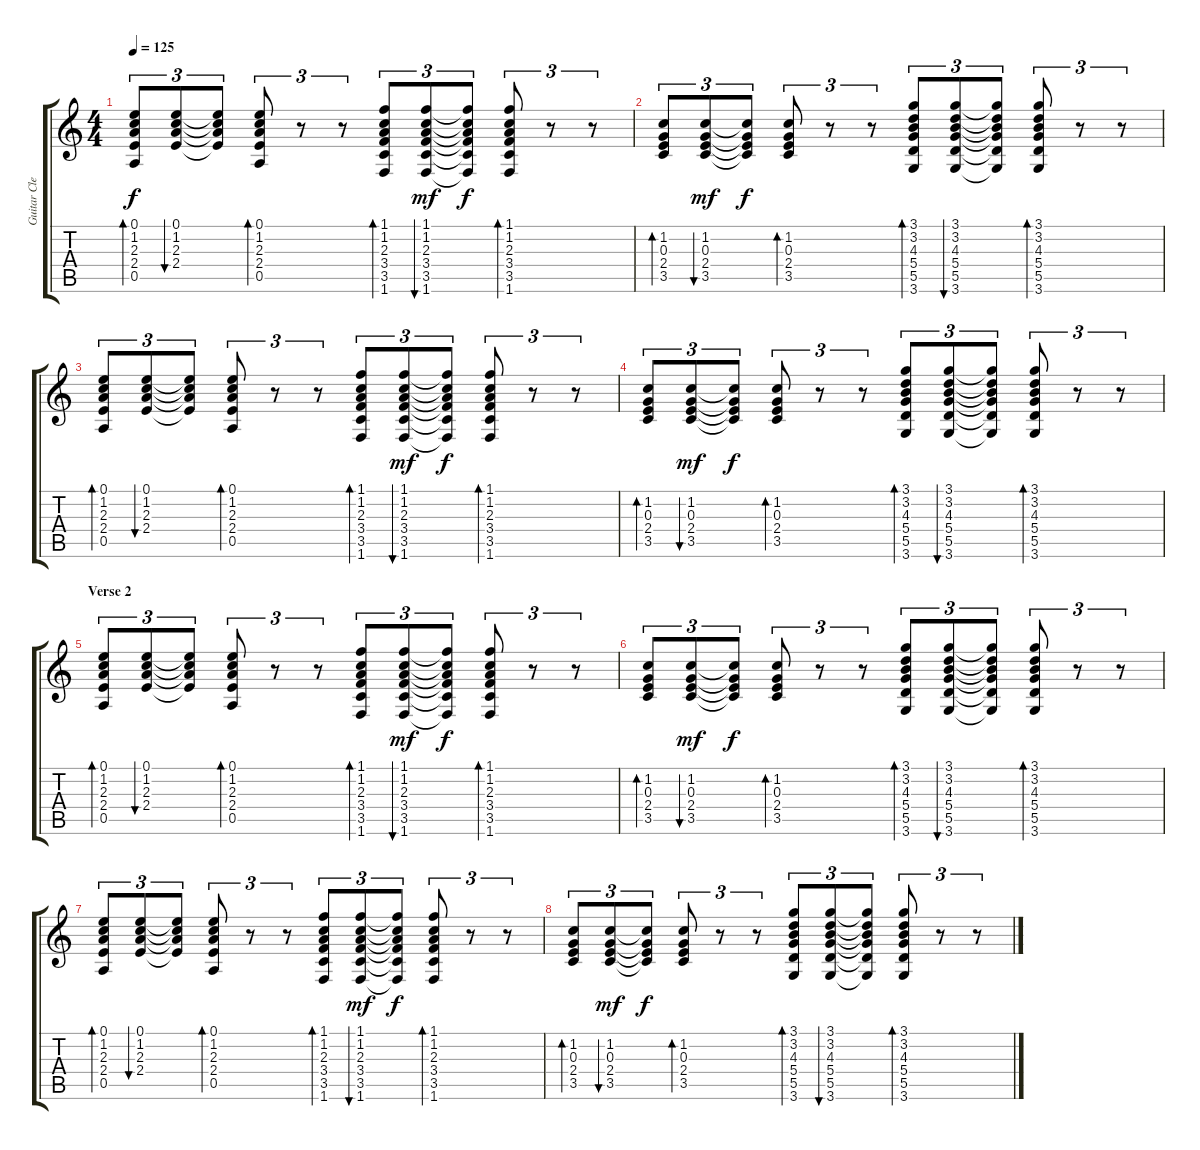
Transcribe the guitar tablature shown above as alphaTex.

\track ("Guitar Clean + Small Chorus /reverb" "Guitar Cle") {instrument electricguitarclean}
\staff {score tabs}
\tuning (E4 B3 G3 D3 A2 E2) {hide}
\ts (4 4)
\tempo 125
\clef g2
\ks c
(0.1 1.2 2.3 2.4 0.5).8{tu (3 2) bd 30 dy f} (0.1 1.2 2.3 2.4).8{tu (3 2) bu 30} (0.1{t} 1.2{t} 2.3{t} 2.4{t}).8{tu (3 2)} (0.1 1.2 2.3 2.4 0.5).8{tu (3 2) bd 30} r.8{tu (3 2)} r.8{tu (3 2)} (1.1 1.2 2.3 3.4 3.5 1.6).8{tu (3 2) bd 30} (1.1 1.2 2.3 3.4 3.5 1.6).8{tu (3 2) bu 30 dy mf} (1.1{t} 1.2{t} 2.3{t} 3.4{t} 3.5{t} 1.6{t}).8{tu (3 2) dy f} (1.1 1.2 2.3 3.4 3.5 1.6).8{tu (3 2) bd 30} r.8{tu (3 2)} r.8{tu (3 2)} |
(1.2 0.3 2.4 3.5).8{tu (3 2) bd 30} (1.2 0.3 2.4 3.5).8{tu (3 2) bu 30 dy mf} (1.2{t} 0.3{t} 2.4{t} 3.5{t}).8{tu (3 2) dy f} (1.2 0.3 2.4 3.5).8{tu (3 2) bd 30} r.8{tu (3 2)} r.8{tu (3 2)} (3.1 3.2 4.3 5.4 5.5 3.6).8{tu (3 2) bd 30} (3.1 3.2 4.3 5.4 5.5 3.6).8{tu (3 2) bu 30} (3.1{t} 3.2{t} 4.3{t} 5.4{t} 5.5{t} 3.6{t}).8{tu (3 2)} (3.1 3.2 4.3 5.4 5.5 3.6).8{tu (3 2) bd 30} r.8{tu (3 2)} r.8{tu (3 2)} |
(0.1 1.2 2.3 2.4 0.5).8{tu (3 2) bd 30} (0.1 1.2 2.3 2.4).8{tu (3 2) bu 30} (0.1{t} 1.2{t} 2.3{t} 2.4{t}).8{tu (3 2)} (0.1 1.2 2.3 2.4 0.5).8{tu (3 2) bd 30} r.8{tu (3 2)} r.8{tu (3 2)} (1.1 1.2 2.3 3.4 3.5 1.6).8{tu (3 2) bd 30} (1.1 1.2 2.3 3.4 3.5 1.6).8{tu (3 2) bu 30 dy mf} (1.1{t} 1.2{t} 2.3{t} 3.4{t} 3.5{t} 1.6{t}).8{tu (3 2) dy f} (1.1 1.2 2.3 3.4 3.5 1.6).8{tu (3 2) bd 30} r.8{tu (3 2)} r.8{tu (3 2)} |
(1.2 0.3 2.4 3.5).8{tu (3 2) bd 30} (1.2 0.3 2.4 3.5).8{tu (3 2) bu 30 dy mf} (1.2{t} 0.3{t} 2.4{t} 3.5{t}).8{tu (3 2) dy f} (1.2 0.3 2.4 3.5).8{tu (3 2) bd 30} r.8{tu (3 2)} r.8{tu (3 2)} (3.1 3.2 4.3 5.4 5.5 3.6).8{tu (3 2) bd 30} (3.1 3.2 4.3 5.4 5.5 3.6).8{tu (3 2) bu 30} (3.1{t} 3.2{t} 4.3{t} 5.4{t} 5.5{t} 3.6{t}).8{tu (3 2)} (3.1 3.2 4.3 5.4 5.5 3.6).8{tu (3 2) bd 30} r.8{tu (3 2)} r.8{tu (3 2)} |
\section ("" "Verse 2")
(0.1 1.2 2.3 2.4 0.5).8{tu (3 2) bd 30} (0.1 1.2 2.3 2.4).8{tu (3 2) bu 30} (0.1{t} 1.2{t} 2.3{t} 2.4{t}).8{tu (3 2)} (0.1 1.2 2.3 2.4 0.5).8{tu (3 2) bd 30} r.8{tu (3 2)} r.8{tu (3 2)} (1.1 1.2 2.3 3.4 3.5 1.6).8{tu (3 2) bd 30} (1.1 1.2 2.3 3.4 3.5 1.6).8{tu (3 2) bu 30 dy mf} (1.1{t} 1.2{t} 2.3{t} 3.4{t} 3.5{t} 1.6{t}).8{tu (3 2) dy f} (1.1 1.2 2.3 3.4 3.5 1.6).8{tu (3 2) bd 30} r.8{tu (3 2)} r.8{tu (3 2)} |
(1.2 0.3 2.4 3.5).8{tu (3 2) bd 30} (1.2 0.3 2.4 3.5).8{tu (3 2) bu 30 dy mf} (1.2{t} 0.3{t} 2.4{t} 3.5{t}).8{tu (3 2) dy f} (1.2 0.3 2.4 3.5).8{tu (3 2) bd 30} r.8{tu (3 2)} r.8{tu (3 2)} (3.1 3.2 4.3 5.4 5.5 3.6).8{tu (3 2) bd 30} (3.1 3.2 4.3 5.4 5.5 3.6).8{tu (3 2) bu 30} (3.1{t} 3.2{t} 4.3{t} 5.4{t} 5.5{t} 3.6{t}).8{tu (3 2)} (3.1 3.2 4.3 5.4 5.5 3.6).8{tu (3 2) bd 30} r.8{tu (3 2)} r.8{tu (3 2)} |
(0.1 1.2 2.3 2.4 0.5).8{tu (3 2) bd 30} (0.1 1.2 2.3 2.4).8{tu (3 2) bu 30} (0.1{t} 1.2{t} 2.3{t} 2.4{t}).8{tu (3 2)} (0.1 1.2 2.3 2.4 0.5).8{tu (3 2) bd 30} r.8{tu (3 2)} r.8{tu (3 2)} (1.1 1.2 2.3 3.4 3.5 1.6).8{tu (3 2) bd 30} (1.1 1.2 2.3 3.4 3.5 1.6).8{tu (3 2) bu 30 dy mf} (1.1{t} 1.2{t} 2.3{t} 3.4{t} 3.5{t} 1.6{t}).8{tu (3 2) dy f} (1.1 1.2 2.3 3.4 3.5 1.6).8{tu (3 2) bd 30} r.8{tu (3 2)} r.8{tu (3 2)} |
(1.2 0.3 2.4 3.5).8{tu (3 2) bd 30} (1.2 0.3 2.4 3.5).8{tu (3 2) bu 30 dy mf} (1.2{t} 0.3{t} 2.4{t} 3.5{t}).8{tu (3 2) dy f} (1.2 0.3 2.4 3.5).8{tu (3 2) bd 30} r.8{tu (3 2)} r.8{tu (3 2)} (3.1 3.2 4.3 5.4 5.5 3.6).8{tu (3 2) bd 30} (3.1 3.2 4.3 5.4 5.5 3.6).8{tu (3 2) bu 30} (3.1{t} 3.2{t} 4.3{t} 5.4{t} 5.5{t} 3.6{t}).8{tu (3 2)} (3.1 3.2 4.3 5.4 5.5 3.6).8{tu (3 2) bd 30} r.8{tu (3 2)} r.8{tu (3 2)}
